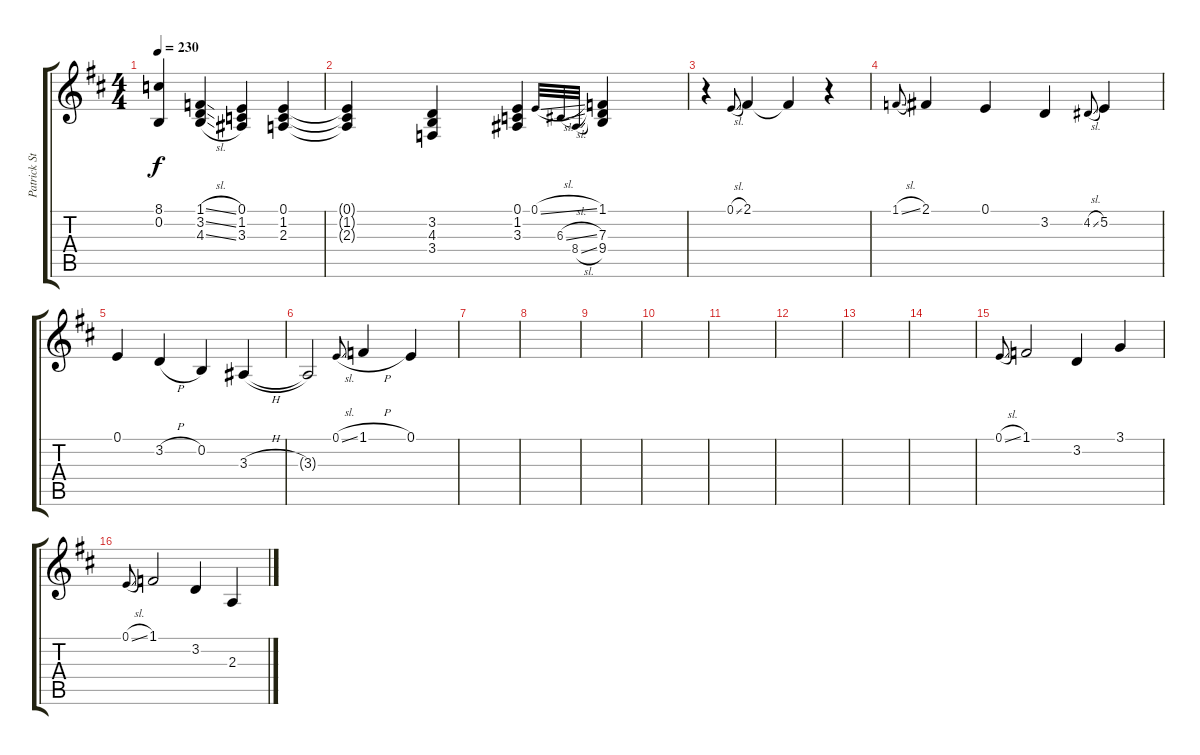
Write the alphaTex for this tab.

\track ("Patrick Stump(Lead Vocals) " "Patrick St") {instrument clarinet}
\staff {score tabs}
\tuning (E4 B3 G3 D3 A2 E2) {hide}
\ts (4 4)
\tempo 230
\clef g2
\ks d
(8.1{t} 0.2{t}).4{dy f} (1.1{sl} 3.2{sl} 4.3{sl}).4 (0.1 1.2 3.3).4 (0.1 1.2 2.3).4 |
(0.1{t} 1.2{t} 2.3{t}).4 (3.2 4.3 3.4).4 (0.1 1.2 3.3).4 0.1{sl}.32{gr onbeat} 6.3{sl}.32{gr onbeat} 8.4{sl}.32{gr onbeat} (1.1 7.3 9.4).4 |
r.4 0.1{sl}.8{gr onbeat} 2.1.4 2.1{t}.4 r.4 |
1.1{sl}.8{gr onbeat} 2.1.4 0.1.4 3.2.4 4.2{sl}.8{gr onbeat} 5.2.4 |
0.1.4 3.2{h}.4 0.2.4 3.3{h}.4 |
3.3{t}.2 0.1{sl}.8{gr onbeat} 1.1{h}.4 0.1.4 |
|
|
|
|
|
|
|
|
0.1{sl}.8{gr onbeat} 1.1.2 3.2.4 3.1.4 |
0.1{sl}.8{gr onbeat} 1.1.2 3.2.4 2.3.4
